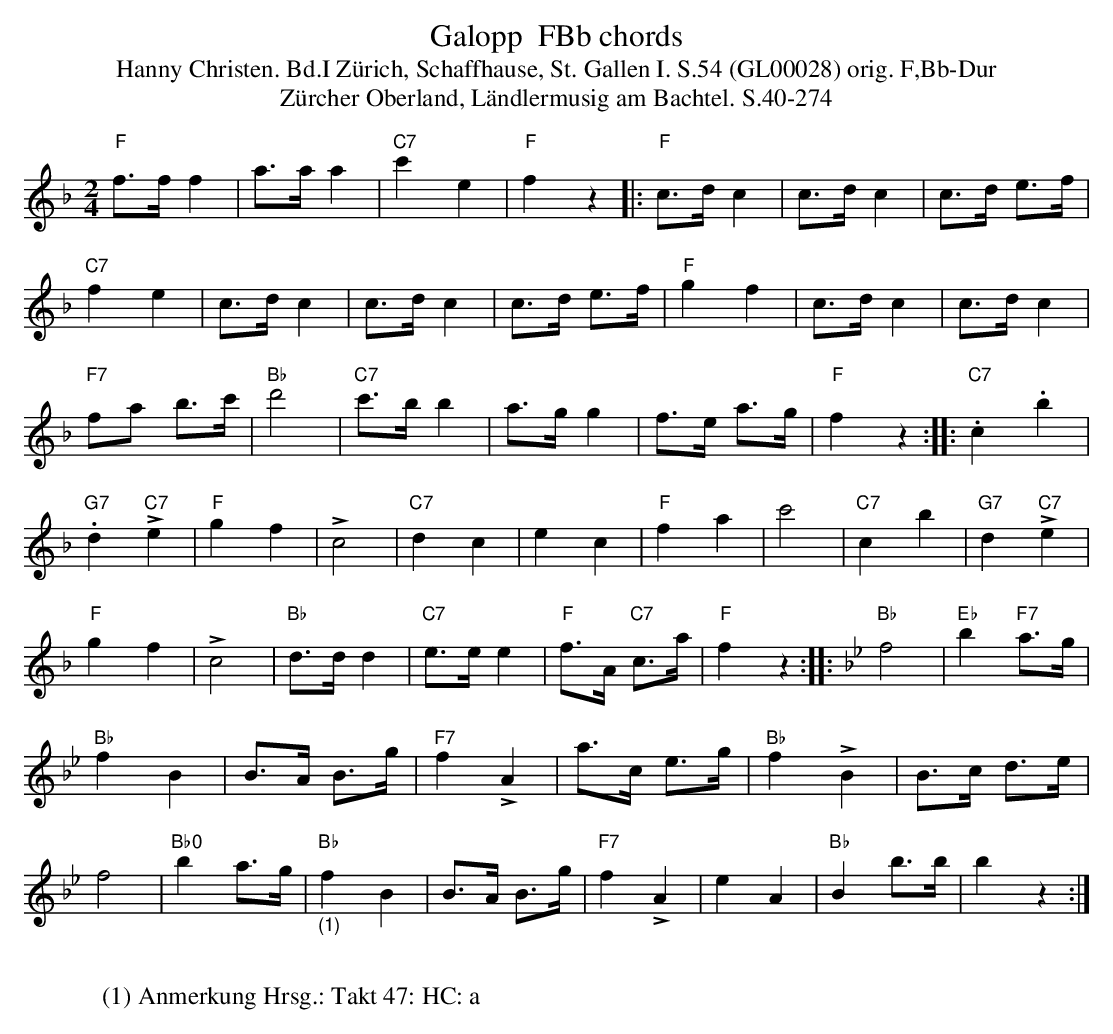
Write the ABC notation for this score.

X:1
T: Galopp  FBb chords
T:Hanny Christen. Bd.I Zürich, Schaffhause, St. Gallen I. S.54 (GL00028) orig. F,Bb-Dur
T: Z\"urcher Oberland, L\"andlermusig am Bachtel. S.40-274
M:2/4
L:1/8
K:F %%MIDI gchordon
"F"f>ff2 | a>aa2 | "C7"c'2e2 | "F"f2z2 |: "F"c>d c2 | c>dc2 | c>d e>f |
"C7"f2e2 | c>d c2 | c>d c2 | c>d e>f | "F"g2f2 | c>dc2 | c>dc2 |
"F7"fa b>c' | "Bb"d'4 | "C7"c'>bb2 | a>gg2 | f>e a>g | "F"f2z2 :: "C7".c2.b2 |
"G7".d2 "C7"+>+e2 | "F"g2f2 | +>+c4 | "C7"d2c2 | e2c2 | "F"f2a2 | c'4 | "C7"c2b2 | "G7"d2"C7"+>+e2 |
"F"g2f2 | +>+c4 | "Bb"d>dd2 | "C7"e>ee2 | "F"f>A "C7"c>a | "F"f2z2 :: [K:Bb] "Bb"f4 | "Eb"b2"F7"a>g |
"Bb"f2B2 | B>A B>g | "F7"f2+>+A2 | a>c e>g | "Bb"f2+>+B2 | B>c d>e |
f4 | "Bb0"b2 a>g | "Bb""_(1)"f2B2 | B>A B>g | "F7"f2+>+A2 | e2A2 | "Bb"B2b>b | b2z2 :|
W:
W:(1) Anmerkung Hrsg.: Takt 47: HC: a
W:
